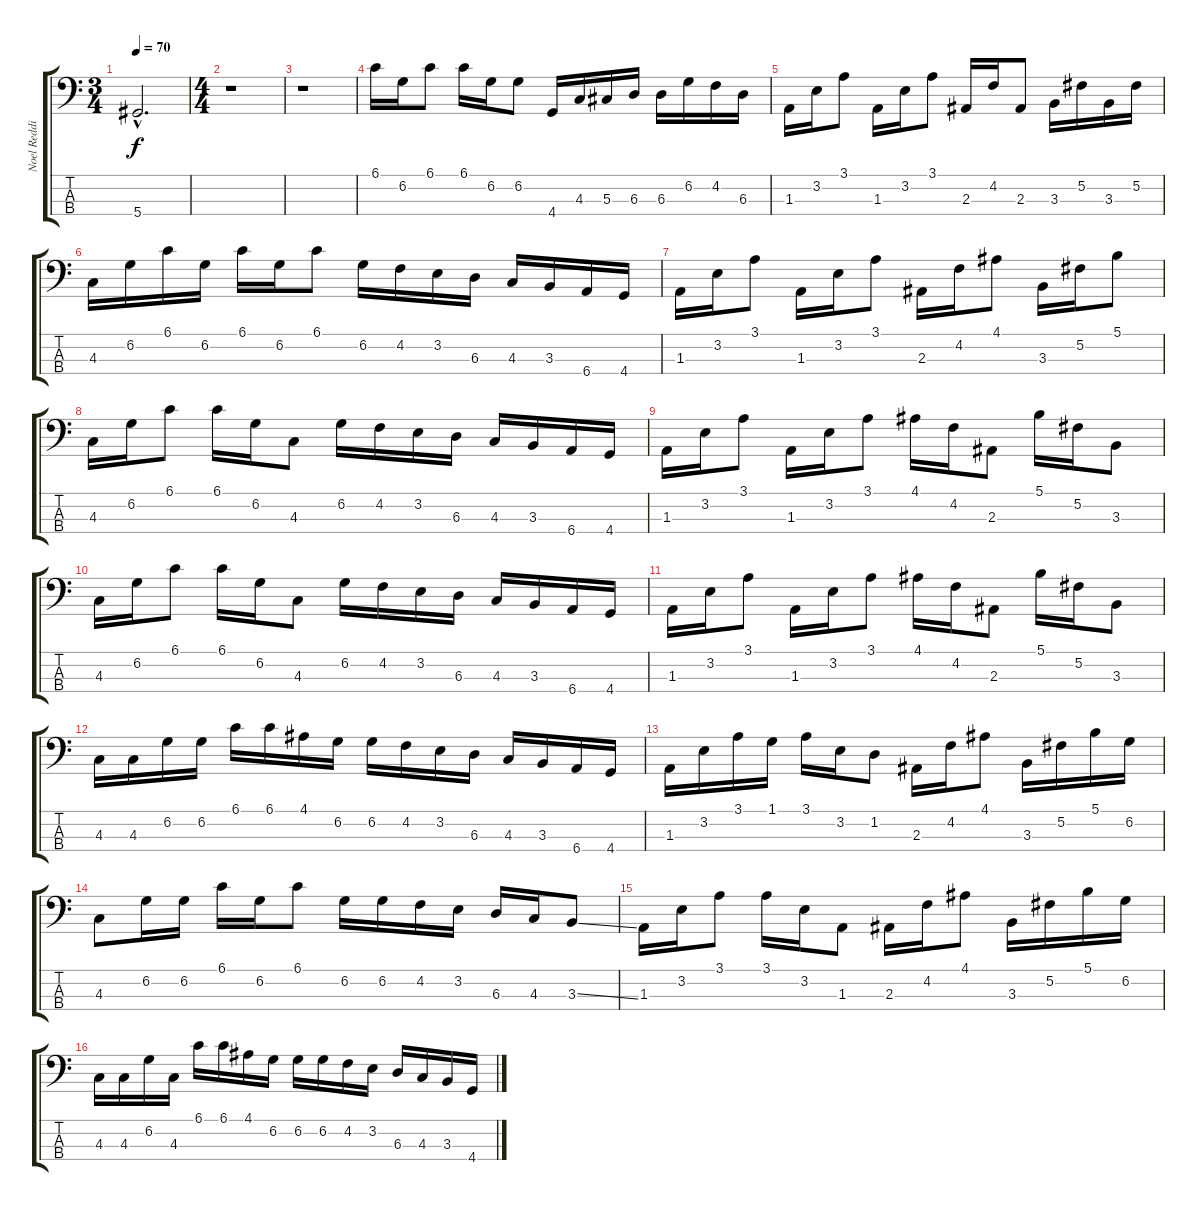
\track ("Noel Redding" "Noel Reddi") {instrument electricbassfinger}
\staff {score tabs}
\tuning (Gb2 Db2 Ab1 Eb1) {hide}
\ts (3 4)
\tempo 70
\clef f4
\ks c
5.4{hac}.2{d dy f} |
\ts (4 4)
r.1 |
r.1 |
6.1.16 6.2.16 6.1.8 6.1.16 6.2.16 6.2.8 4.4.16 4.3.16 5.3.16 6.3.16 6.3.16 6.2.16 4.2.16 6.3.16 |
1.3.16 3.2.16 3.1.8 1.3.16 3.2.16 3.1.8 2.3.16 4.2.16 2.3.8 3.3.16 5.2.16 3.3.16 5.2.16 |
4.3.16 6.2.16 6.1.16 6.2.16 6.1.16 6.2.16 6.1.8 6.2.16 4.2.16 3.2.16 6.3.16 4.3.16 3.3.16 6.4.16 4.4.16 |
1.3.16 3.2.16 3.1.8 1.3.16 3.2.16 3.1.8 2.3.16 4.2.16 4.1.8 3.3.16 5.2.16 5.1.8 |
4.3.16 6.2.16 6.1.8 6.1.16 6.2.16 4.3.8 6.2.16 4.2.16 3.2.16 6.3.16 4.3.16 3.3.16 6.4.16 4.4.16 |
1.3.16 3.2.16 3.1.8 1.3.16 3.2.16 3.1.8 4.1.16 4.2.16 2.3.8 5.1.16 5.2.16 3.3.8 |
4.3.16 6.2.16 6.1.8 6.1.16 6.2.16 4.3.8 6.2.16 4.2.16 3.2.16 6.3.16 4.3.16 3.3.16 6.4.16 4.4.16 |
1.3.16 3.2.16 3.1.8 1.3.16 3.2.16 3.1.8 4.1.16 4.2.16 2.3.8 5.1.16 5.2.16 3.3.8 |
4.3.16 4.3.16 6.2.16 6.2.16 6.1.16 6.1.16 4.1.16 6.2.16 6.2.16 4.2.16 3.2.16 6.3.16 4.3.16 3.3.16 6.4.16 4.4.16 |
1.3.16 3.2.16 3.1.16 1.1.16 3.1.16 3.2.16 1.2.8 2.3.16 4.2.16 4.1.8 3.3.16 5.2.16 5.1.16 6.2.16 |
4.3.8 6.2.16 6.2.16 6.1.16 6.2.16 6.1.8 6.2.16 6.2.16 4.2.16 3.2.16 6.3.16 4.3.16 3.3{ss}.8 |
1.3.16 3.2.16 3.1.8 3.1.16 3.2.16 1.3.8 2.3.16 4.2.16 4.1.8 3.3.16 5.2.16 5.1.16 6.2.16 |
4.3.16 4.3.16 6.2.16 4.3.16 6.1.16 6.1.16 4.1.16 6.2.16 6.2.16 6.2.16 4.2.16 3.2.16 6.3.16 4.3.16 3.3.16 4.4.16
